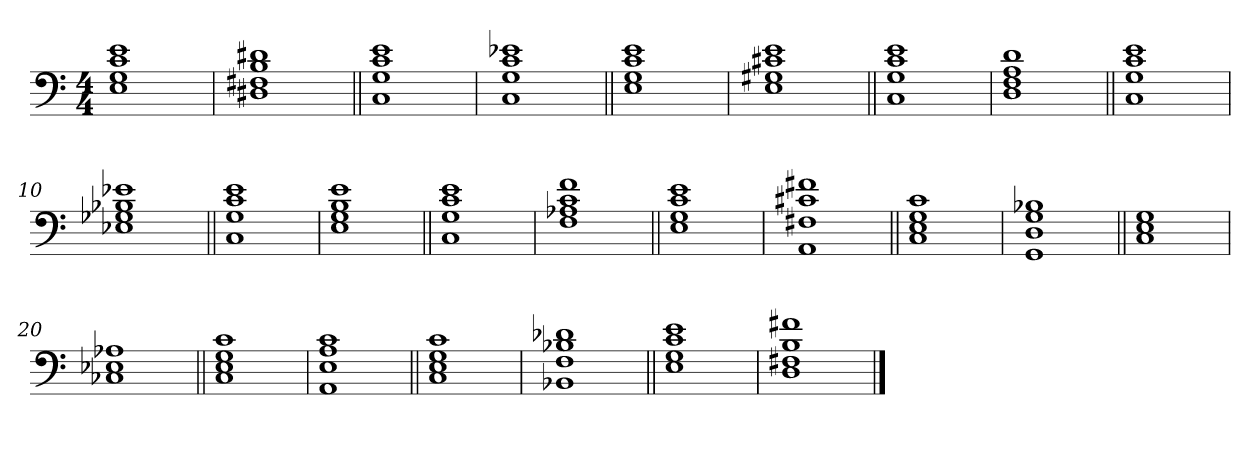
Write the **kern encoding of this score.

**kern
*part1
*staff1
*clefF4
*k[]
*M4/4
=1
1E 1G 1c 1e
=2
1D#X 1F#X 1B 1d#X
=3||
1C 1G 1c 1e
=4
1C 1G 1c 1e-X
=5||
1E 1G 1c 1e
=6
1E 1G#X 1c#X 1e
=7||
1C 1G 1c 1e
=8
1D 1F 1A 1d
=9||
1C 1G 1c 1e
=10
1E-X 1G-X 1B-X 1e-X
=11||
1C 1G 1c 1e
=12
1E 1G 1B 1e
=13||
1C 1G 1c 1e
=14
1F 1A-X 1c 1f
=15||
1E 1G 1c 1e
=16
1AA 1F#X 1c#X 1f#X
=17||
1C 1E 1G 1c
=18
1GG 1D 1G 1B-X
=19||
1C 1E 1G
=20
1C-X 1E-X 1A-X
=21||
1C 1E 1G 1c
=22
1AA 1E 1A 1c
=23||
1C 1E 1G 1c
=24
1BB-X 1F 1B-X 1d-X
=25||
1E 1G 1c 1e
=26
1D 1F#X 1B 1f#X
==
*-
